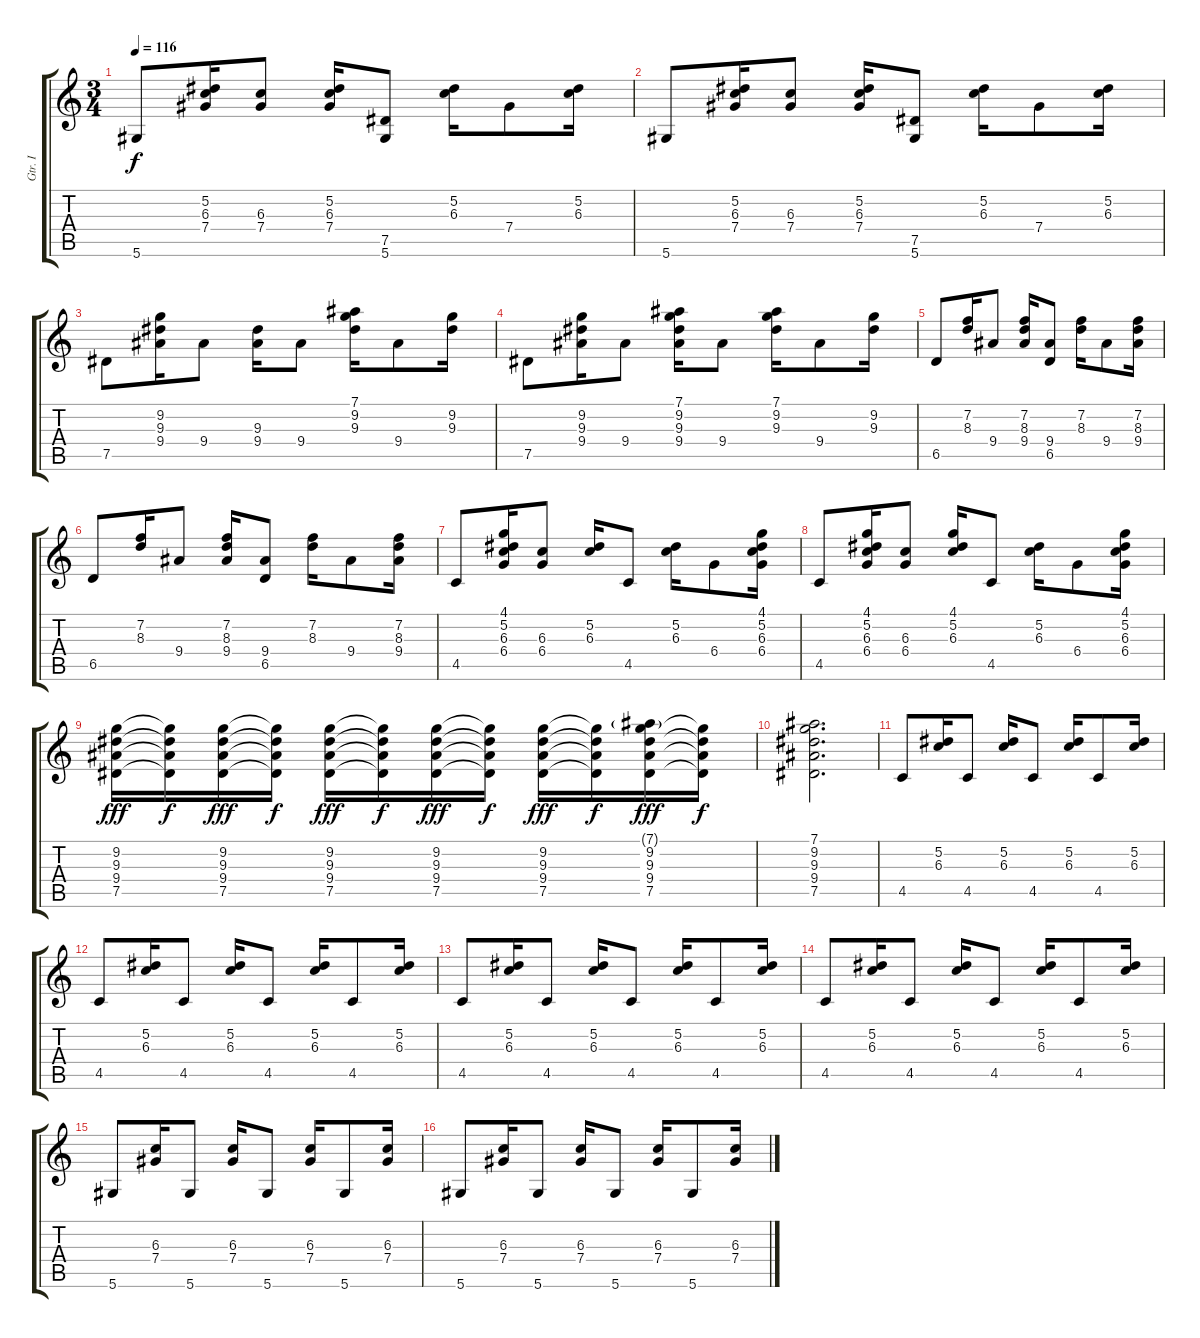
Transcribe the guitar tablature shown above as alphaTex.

\track ("Gtr. I" "Gtr. I") {instrument electricguitarmuted}
\staff {score tabs}
\tuning (Eb4 Bb3 Gb3 Db3 Ab2 Eb2) {hide}
\ts (3 4)
\tempo 116
\clef g2
\ks c
5.6.8{dy f} (5.2 6.3 7.4).16 (6.3 7.4).8 (5.2 6.3 7.4).16 (7.5 5.6).8 (5.2 6.3).16 7.4.8 (5.2 6.3).16 |
5.6.8 (5.2 6.3 7.4).16 (6.3 7.4).8 (5.2 6.3 7.4).16 (7.5 5.6).8 (5.2 6.3).16 7.4.8 (5.2 6.3).16 |
7.5.8 (9.2 9.3 9.4).16 9.4.8 (9.3 9.4).16 9.4.8 (7.1 9.2 9.3).16 9.4.8 (9.2 9.3).16 |
7.5.8 (9.2 9.3 9.4).16 9.4.8 (7.1 9.2 9.3 9.4).16 9.4.8 (7.1 9.2 9.3).16 9.4.8 (9.2 9.3).16 |
6.5.8 (7.2 8.3).16 9.4.8 (7.2 8.3 9.4).16 (9.4 6.5).8 (7.2 8.3).16 9.4.8 (7.2 8.3 9.4).16 |
6.5.8 (7.2 8.3).16 9.4.8 (7.2 8.3 9.4).16 (9.4 6.5).8 (7.2 8.3).16 9.4.8 (7.2 8.3 9.4).16 |
4.5.8 (4.1 5.2 6.3 6.4).16 (6.3 6.4).8 (5.2 6.3).16 4.5.8 (5.2 6.3).16 6.4.8 (4.1 5.2 6.3 6.4).16 |
4.5.8 (4.1 5.2 6.3 6.4).16 (6.3 6.4).8 (4.1 5.2 6.3).16 4.5.8 (5.2 6.3).16 6.4.8 (4.1 5.2 6.3 6.4).16 |
(9.2 9.3 9.4 7.5).16{dy fff} (9.2{t} 9.3{t} 9.4{t} 7.5{t}).16{dy f} (9.2 9.3 9.4 7.5).16{dy fff} (9.2{t} 9.3{t} 9.4{t} 7.5{t}).16{dy f} (9.2 9.3 9.4 7.5).16{dy fff} (9.2{t} 9.3{t} 9.4{t} 7.5{t}).16{dy f} (9.2 9.3 9.4 7.5).16{dy fff} (9.2{t} 9.3{t} 9.4{t} 7.5{t}).16{dy f} (9.2 9.3 9.4 7.5).16{dy fff} (9.2{t} 9.3{t} 9.4{t} 7.5{t}).16{dy f} (7.1{g} 9.2 9.3 9.4 7.5).16{dy fff} (9.2{t} 9.3{t} 9.4{t} 7.5{t}).16{dy f} |
(7.1 9.2 9.3 9.4 7.5).2{d} |
4.5.8 (5.2 6.3).16 4.5.8 (5.2 6.3).16 4.5.8 (5.2 6.3).16 4.5.8 (5.2 6.3).16 |
4.5.8 (5.2 6.3).16 4.5.8 (5.2 6.3).16 4.5.8 (5.2 6.3).16 4.5.8 (5.2 6.3).16 |
4.5.8 (5.2 6.3).16 4.5.8 (5.2 6.3).16 4.5.8 (5.2 6.3).16 4.5.8 (5.2 6.3).16 |
4.5.8 (5.2 6.3).16 4.5.8 (5.2 6.3).16 4.5.8 (5.2 6.3).16 4.5.8 (5.2 6.3).16 |
5.6.8 (6.3 7.4).16 5.6.8 (6.3 7.4).16 5.6.8 (6.3 7.4).16 5.6.8 (6.3 7.4).16 |
5.6.8 (6.3 7.4).16 5.6.8 (6.3 7.4).16 5.6.8 (6.3 7.4).16 5.6.8 (6.3 7.4).16
